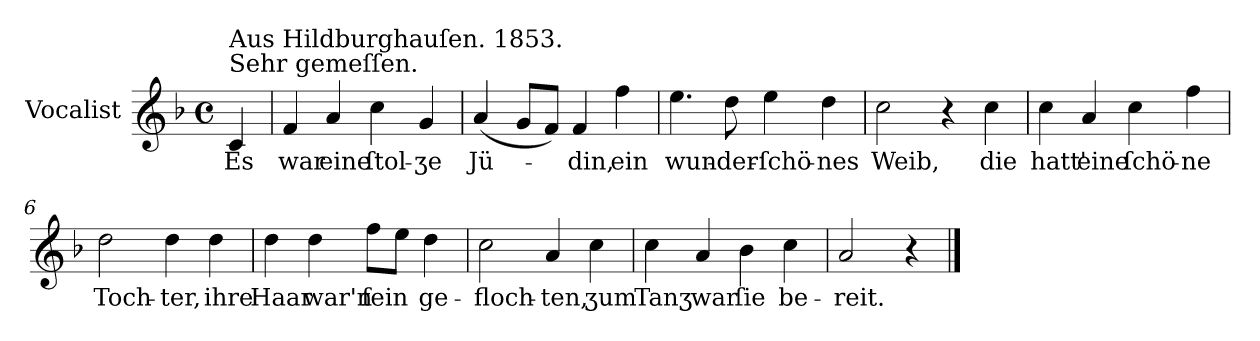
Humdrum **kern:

**kern	**text
*part1	*part1
*staff1	*staff1
*I"Vocalist	*
*k[b-]	*
*F:	*
*M4/4	*
*met(c)	*
=	=
!LO:TX:a:t=Sehr gemeſſen.	!
!LO:TX:a:t=Aus Hildburghauſen. 1853.	!
4c	Es
=1	=1
4f	war
4a	eine
4cc	ſtol-
4g	-ʒe
=2	=2
(4a	Jü-
8gL	.
8fJ)	.
4f	-din,
4ff	ein
=3	=3
4.ee	wun-
8dd	-der-
4ee	-ſchö-
4dd	-nes
=4	=4
2cc	Weib,
4r	.
4cc	die
=5	=5
4cc	hatt'
4a	eine
4cc	ſchö-
4ff	-ne
=6	=6
2dd	Toch-
4dd	-ter,
4dd	ihre
=7	=7
4dd	Haar
4dd	war'n
8ffL	fein
8eeJ	.
4dd	ge-
=8	=8
2cc	-floch-
4a	-ten,
4cc	ʒum
=9	=9
4cc	Tanʒ
4a	war
4b-	ſie
4cc	be-
=10	=10
2a	-reit.
4r	.
==	==
*-	*-
